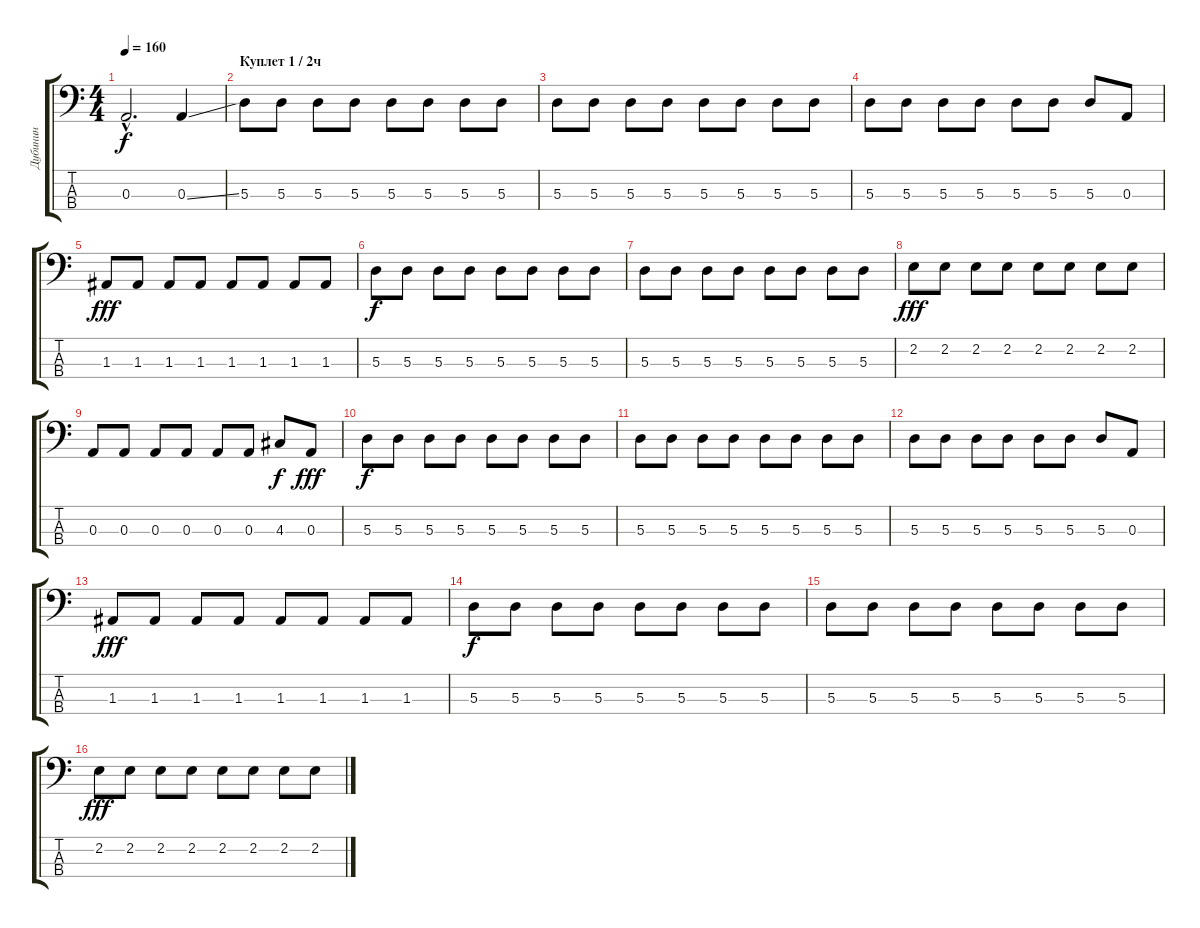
\track ("Дубинин" "Дубинин") {instrument electricbassfinger}
\staff {score tabs}
\tuning (G2 D2 A1 E1) {hide}
\ts (4 4)
\tempo 160
\clef f4
\ks c
0.3{hac t}.2{d dy f} 0.3{ss}.4 |
\section ("" "Куплет 1 / 2ч")
5.3.8 5.3.8 5.3.8 5.3.8 5.3.8 5.3.8 5.3.8 5.3.8 |
5.3.8 5.3.8 5.3.8 5.3.8 5.3.8 5.3.8 5.3.8 5.3.8 |
5.3.8 5.3.8 5.3.8 5.3.8 5.3.8 5.3.8 5.3.8 0.3.8 |
1.3.8{dy fff} 1.3.8 1.3.8 1.3.8 1.3.8 1.3.8 1.3.8 1.3.8 |
5.3.8{dy f} 5.3.8 5.3.8 5.3.8 5.3.8 5.3.8 5.3.8 5.3.8 |
5.3.8 5.3.8 5.3.8 5.3.8 5.3.8 5.3.8 5.3.8 5.3.8 |
2.2.8{dy fff} 2.2.8 2.2.8 2.2.8 2.2.8 2.2.8 2.2.8 2.2.8 |
0.3.8 0.3.8 0.3.8 0.3.8 0.3.8 0.3.8 4.3.8{dy f} 0.3.8{dy fff} |
5.3.8{dy f} 5.3.8 5.3.8 5.3.8 5.3.8 5.3.8 5.3.8 5.3.8 |
5.3.8 5.3.8 5.3.8 5.3.8 5.3.8 5.3.8 5.3.8 5.3.8 |
5.3.8 5.3.8 5.3.8 5.3.8 5.3.8 5.3.8 5.3.8 0.3.8 |
1.3.8{dy fff} 1.3.8 1.3.8 1.3.8 1.3.8 1.3.8 1.3.8 1.3.8 |
5.3.8{dy f} 5.3.8 5.3.8 5.3.8 5.3.8 5.3.8 5.3.8 5.3.8 |
5.3.8 5.3.8 5.3.8 5.3.8 5.3.8 5.3.8 5.3.8 5.3.8 |
2.2.8{dy fff} 2.2.8 2.2.8 2.2.8 2.2.8 2.2.8 2.2.8 2.2.8
